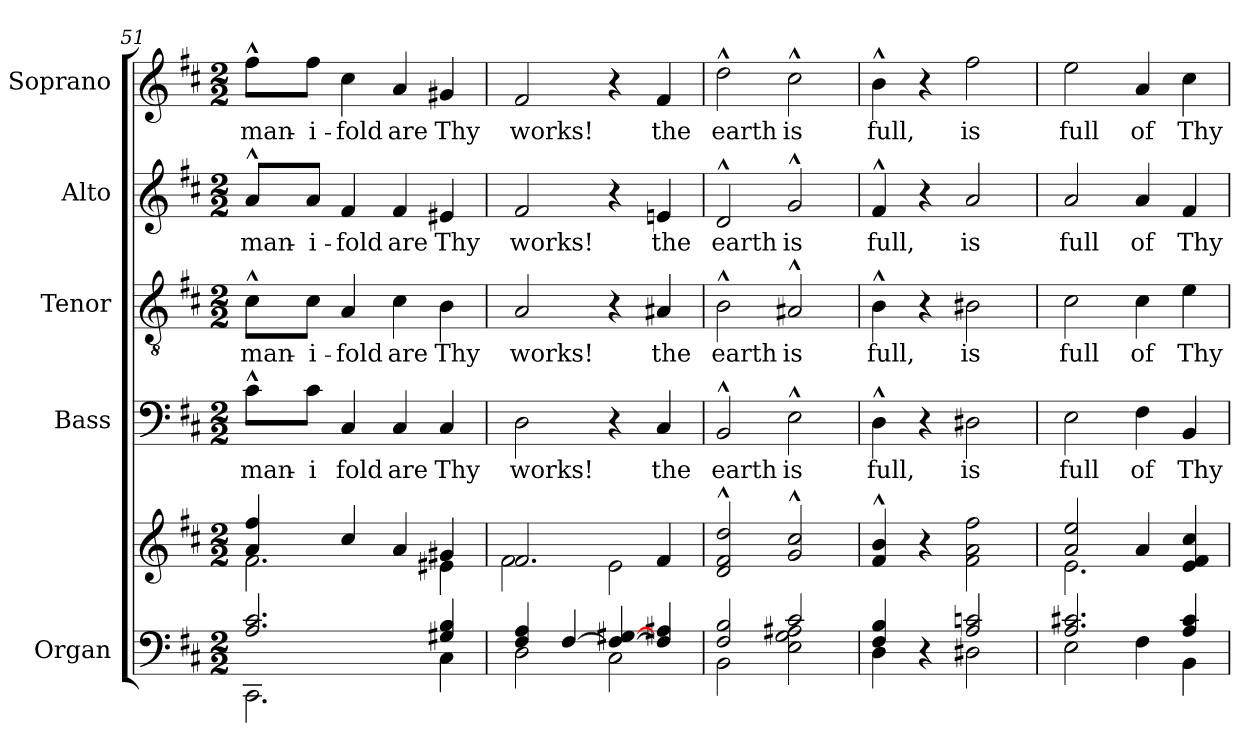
**kern	**kern	**kern	**text	**kern	**text	**kern	**text	**kern	**text
*part5	*part5	*part4	*part4	*part3	*part3	*part2	*part2	*part1	*part1
*staff6	*staff5	*staff4	*staff4	*staff3	*staff3	*staff2	*staff2	*staff1	*staff1
*I"Organ	*	*I"Bass	*	*I"Tenor	*	*I"Alto	*	*I"Soprano	*
*I'Org.	*	*I'B.	*	*I'T.	*	*I'A.	*	*I'S.	*
!!LO:LB:g=z
*clefF4	*clefG2	*clefF4	*	*clefGv2	*	*clefG2	*	*clefG2	*
*	*	*	*	*ITrd7c12	*	*	*	*	*
*k[f#c#]	*k[f#c#]	*k[f#c#]	*	*k[f#c#]	*	*k[f#c#]	*	*k[f#c#]	*
*D:	*D:	*D:	*	*D:	*	*D:	*	*D:	*
*M2/2	*M2/2	*M2/2	*	*M2/2	*	*M2/2	*	*M2/2	*
=51	=51	=51	=51	=51	=51	=51	=51	=51	=51
*^	*^	*	*	*	*	*	*	*	*
!	!	!	!	!	!LO:LY:b:color=#000000	!	!	!	!	!	!
!	!	!	!	!	!	!	!LO:LY:b:color=#000000	!	!	!	!
!	!	!	!	!	!	!	!	!	!LO:LY:b:color=#000000	!	!
!	!	!	!	!	!	!	!	!	!	!	!LO:LY:b:color=#000000
2.Ai/ 2.c#i	2.CC#i\	4ai/ 4ff#i	2.f#i\	8c#^^i\L	man-	8C#^^i\L	man-	8a^^i/L	man-	8ff#^^i\L	man-
!	!	!	!	!	!LO:LY:b:color=#000000	!	!	!	!	!	!
!	!	!	!	!	!	!	!LO:LY:b:color=#000000	!	!	!	!
!	!	!	!	!	!	!	!	!	!LO:LY:b:color=#000000	!	!
!	!	!	!	!	!	!	!	!	!	!	!LO:LY:b:color=#000000
.	.	.	.	8c#i\J	-i	8C#i\J	-i-	8ai/J	-i-	8ff#i\J	-i-
!	!	!	!	!	!LO:LY:b:color=#000000	!	!	!	!	!	!
!	!	!	!	!	!	!	!LO:LY:b:color=#000000	!	!	!	!
!	!	!	!	!	!	!	!	!	!LO:LY:b:color=#000000	!	!
!	!	!	!	!	!	!	!	!	!	!	!LO:LY:b:color=#000000
.	.	4cc#i/	.	4C#i/	fold	4AAi/	-fold	4f#i/	-fold	4cc#i\	-fold
!	!	!	!	!	!LO:LY:b:color=#000000	!	!	!	!	!	!
!	!	!	!	!	!	!	!LO:LY:b:color=#000000	!	!	!	!
!	!	!	!	!	!	!	!	!	!LO:LY:b:color=#000000	!	!
!	!	!	!	!	!	!	!	!	!	!	!LO:LY:b:color=#000000
.	.	4ai/	.	4C#i/	are	4C#i\	are	4f#i/	are	4ai/	are
!	!	!	!	!	!LO:LY:b:color=#000000	!	!	!	!	!	!
!	!	!	!	!	!	!	!LO:LY:b:color=#000000	!	!	!	!
!	!	!	!	!	!	!	!	!	!LO:LY:b:color=#000000	!	!
!	!	!	!	!	!	!	!	!	!	!	!LO:LY:b:color=#000000
4G#Xi/ 4Bi	4C#i\	4g#Xi/	4e#Xi\	4C#i/	Thy	4BBi\	Thy	4e#Xi/	Thy	4g#Xi/	Thy
=52	=52	=52	=52	=52	=52	=52	=52	=52	=52	=52	=52
!	!	!	!	!	!LO:LY:b:color=#000000	!	!	!	!	!	!
!	!	!	!	!	!	!	!LO:LY:b:color=#000000	!	!	!	!
!	!	!	!	!	!	!	!	!	!LO:LY:b:color=#000000	!	!
!	!	!	!	!	!	!	!	!	!	!	!LO:LY:b:color=#000000
4F#i/ 4Ai	2Di\	2.f#i/	2f#i\	2Di\	works!	2AAi/	works!	2f#i/	works!	2f#i/	works!
[<4F#i/	.	.	.	.	.	.	.	.	.	.	.
4F#i/_< [>4G#Xi	2C#i\	.	2ei\	4r	.	4r	.	4r	.	4r	.
!	!	!	!	!	!LO:LY:b:color=#000000	!	!	!	!	!	!
!	!	!	!	!	!	!	!LO:LY:b:color=#000000	!	!	!	!
!	!	!	!	!	!	!	!	!	!LO:LY:b:color=#000000	!	!
!	!	!	!	!	!	!	!	!	!	!	!LO:LY:b:color=#000000
4F#i/] 4A#Xi	.	4f#i/	.	4C#i/	the	4AA#Xi/	the	4eni/	the	4f#i/	the
*	*	*v	*v	*	*	*	*	*	*	*	*
=53	=53	=53	=53	=53	=53	=53	=53	=53	=53	=53
!	!	!	!	!LO:LY:b:color=#000000	!	!	!	!	!	!
!	!	!	!	!	!	!LO:LY:b:color=#000000	!	!	!	!
!	!	!	!	!	!	!	!	!LO:LY:b:color=#000000	!	!
!	!	!	!	!	!	!	!	!	!	!LO:LY:b:color=#000000
2F#i/ 2Bi	2BBi\	2di/^^ 2f#i^^ 2ddi^^	2BB^^i/	earth	2BB^^i\	earth	2d^^i/	earth	2dd^^i\	earth
!	!	!	!	!LO:LY:b:color=#000000	!	!	!	!	!	!
!	!	!	!	!	!	!LO:LY:b:color=#000000	!	!	!	!
!	!	!	!	!	!	!	!	!LO:LY:b:color=#000000	!	!
!	!	!	!	!	!	!	!	!	!	!LO:LY:b:color=#000000
2c#i/	2Ei\ 2Gi 2A#Xi	2gi/^^ 2cc#i^^	2E^^i\	is	2AA#X^^i/	is	2g^^i/	is	2cc#^^i\	is
=54	=54	=54	=54	=54	=54	=54	=54	=54	=54	=54
!	!	!	!	!LO:LY:b:color=#000000	!	!	!	!	!	!
!	!	!	!	!	!	!LO:LY:b:color=#000000	!	!	!	!
!	!	!	!	!	!	!	!	!LO:LY:b:color=#000000	!	!
!	!	!	!	!	!	!	!	!	!	!LO:LY:b:color=#000000
4F#i/ 4Bi	4Di\	4f#i/^^ 4bi^^	4D^^i\	full,	4BB^^i\	full,	4f#^^i/	full,	4b^^i\	full,
4r	4ryy	4r	4r	.	4r	.	4r	.	4r	.
!	!	!	!	!LO:LY:b:color=#000000	!	!	!	!	!	!
!	!	!	!	!	!	!LO:LY:b:color=#000000	!	!	!	!
!	!	!	!	!	!	!	!	!LO:LY:b:color=#000000	!	!
!	!	!	!	!	!	!	!	!	!	!LO:LY:b:color=#000000
2Ai/ 2cni	2D#Xi\	2f#i\ 2ai 2ff#i	2D#Xi\	is	2BB#Xi\	is	2ai/	is	2ff#i\	is
=55	=55	=55	=55	=55	=55	=55	=55	=55	=55	=55
*	*	*^	*	*	*	*	*	*	*	*
!	!	!	!	!	!LO:LY:b:color=#000000	!	!	!	!	!	!
!	!	!	!	!	!	!	!LO:LY:b:color=#000000	!	!	!	!
!	!	!	!	!	!	!	!	!	!LO:LY:b:color=#000000	!	!
!	!	!	!	!	!	!	!	!	!	!	!LO:LY:b:color=#000000
2.Ai/ 2.c#Xi	2Ei\	2ai/ 2eei	2.ei\	2Ei\	full	2C#i\	full	2ai/	full	2eei\	full
!	!	!	!	!	!LO:LY:b:color=#000000	!	!	!	!	!	!
!	!	!	!	!	!	!	!LO:LY:b:color=#000000	!	!	!	!
!	!	!	!	!	!	!	!	!	!LO:LY:b:color=#000000	!	!
!	!	!	!	!	!	!	!	!	!	!	!LO:LY:b:color=#000000
.	4F#i\	4ai/	.	4F#i\	of	4C#i\	of	4ai/	of	4ai/	of
!	!	!	!	!	!LO:LY:b:color=#000000	!	!	!	!	!	!
!	!	!	!	!	!	!	!LO:LY:b:color=#000000	!	!	!	!
!	!	!	!	!	!	!	!	!	!LO:LY:b:color=#000000	!	!
!	!	!	!	!	!	!	!	!	!	!	!LO:LY:b:color=#000000
4Ai/ 4c#i	4BBi\	4ei/ 4f#i 4cc#i	4ryy	4BBi/	Thy	4Ei\	Thy	4f#i/	Thy	4cc#i\	Thy
*v	*v	*	*	*	*	*	*	*	*	*	*
*	*v	*v	*	*	*	*	*	*	*	*
=	=	=	=	=	=	=	=	=	=
*-	*-	*-	*-	*-	*-	*-	*-	*-	*-
